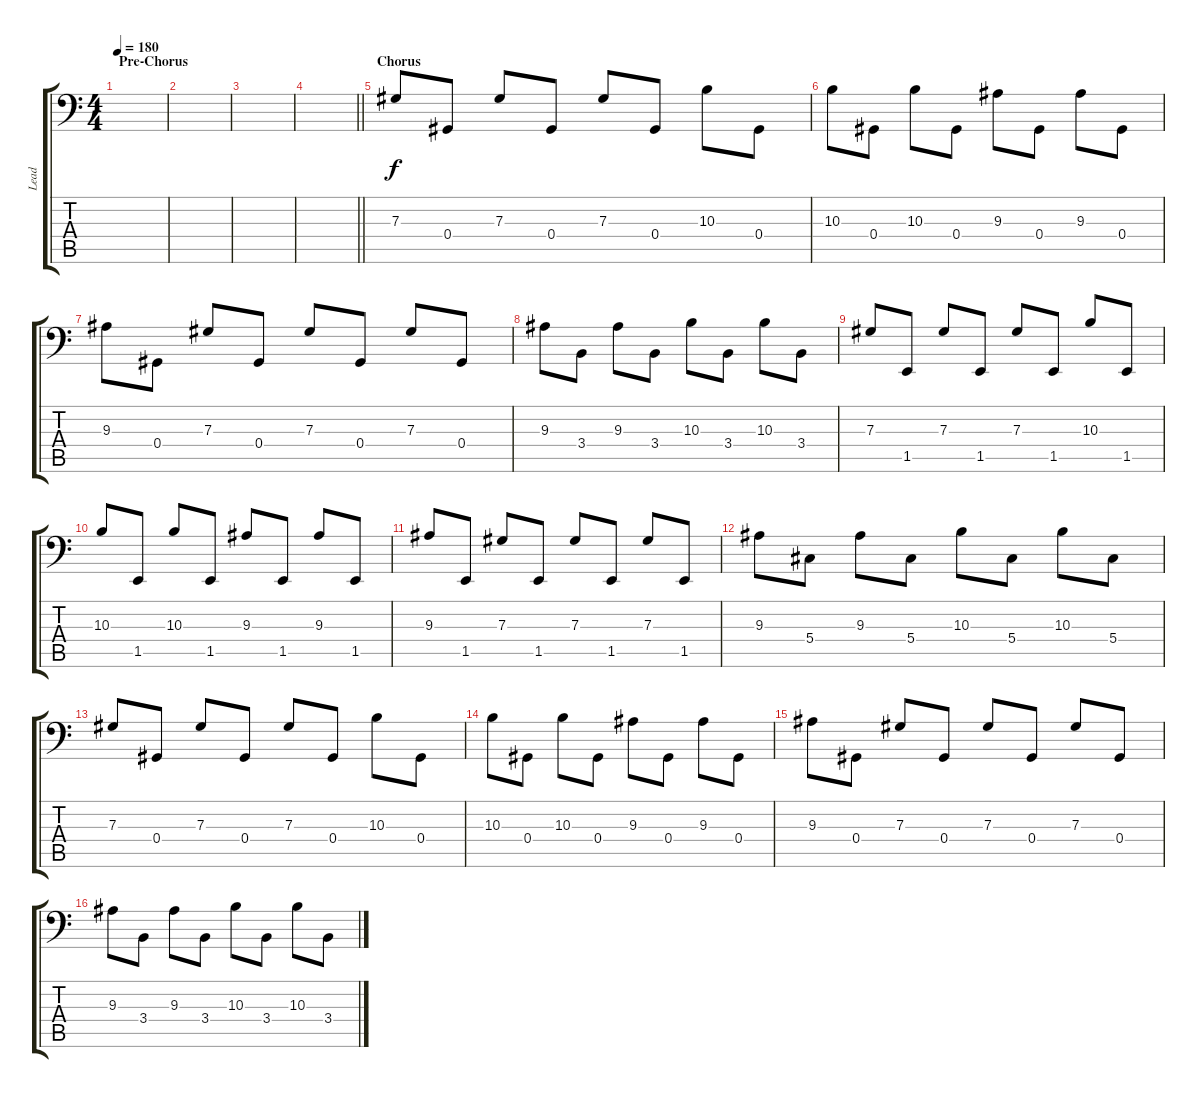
\track ("Lead" "Lead") {instrument lead1square}
\staff {score tabs}
\tuning (Bb3 F3 Db3 Ab2 Eb2 Ab1) {hide}
\ts (4 4)
\section ("" "Pre-Chorus")
\tempo 180
\clef f4
\ks c
|
|
|
\barLineRight lightlight
|
\section ("" "Chorus")
7.3.8 0.4.8 7.3.8 0.4.8 7.3.8 0.4.8 10.3.8 0.4.8 |
10.3.8 0.4.8 10.3.8 0.4.8 9.3.8 0.4.8 9.3.8 0.4.8 |
9.3.8 0.4.8 7.3.8 0.4.8 7.3.8 0.4.8 7.3.8 0.4.8 |
9.3.8 3.4.8 9.3.8 3.4.8 10.3.8 3.4.8 10.3.8 3.4.8 |
7.3.8 1.5.8 7.3.8 1.5.8 7.3.8 1.5.8 10.3.8 1.5.8 |
10.3.8 1.5.8 10.3.8 1.5.8 9.3.8 1.5.8 9.3.8 1.5.8 |
9.3.8 1.5.8 7.3.8 1.5.8 7.3.8 1.5.8 7.3.8 1.5.8 |
9.3.8 5.4.8 9.3.8 5.4.8 10.3.8 5.4.8 10.3.8 5.4.8 |
7.3.8 0.4.8 7.3.8 0.4.8 7.3.8 0.4.8 10.3.8 0.4.8 |
10.3.8 0.4.8 10.3.8 0.4.8 9.3.8 0.4.8 9.3.8 0.4.8 |
9.3.8 0.4.8 7.3.8 0.4.8 7.3.8 0.4.8 7.3.8 0.4.8 |
9.3.8 3.4.8 9.3.8 3.4.8 10.3.8 3.4.8 10.3.8 3.4.8
